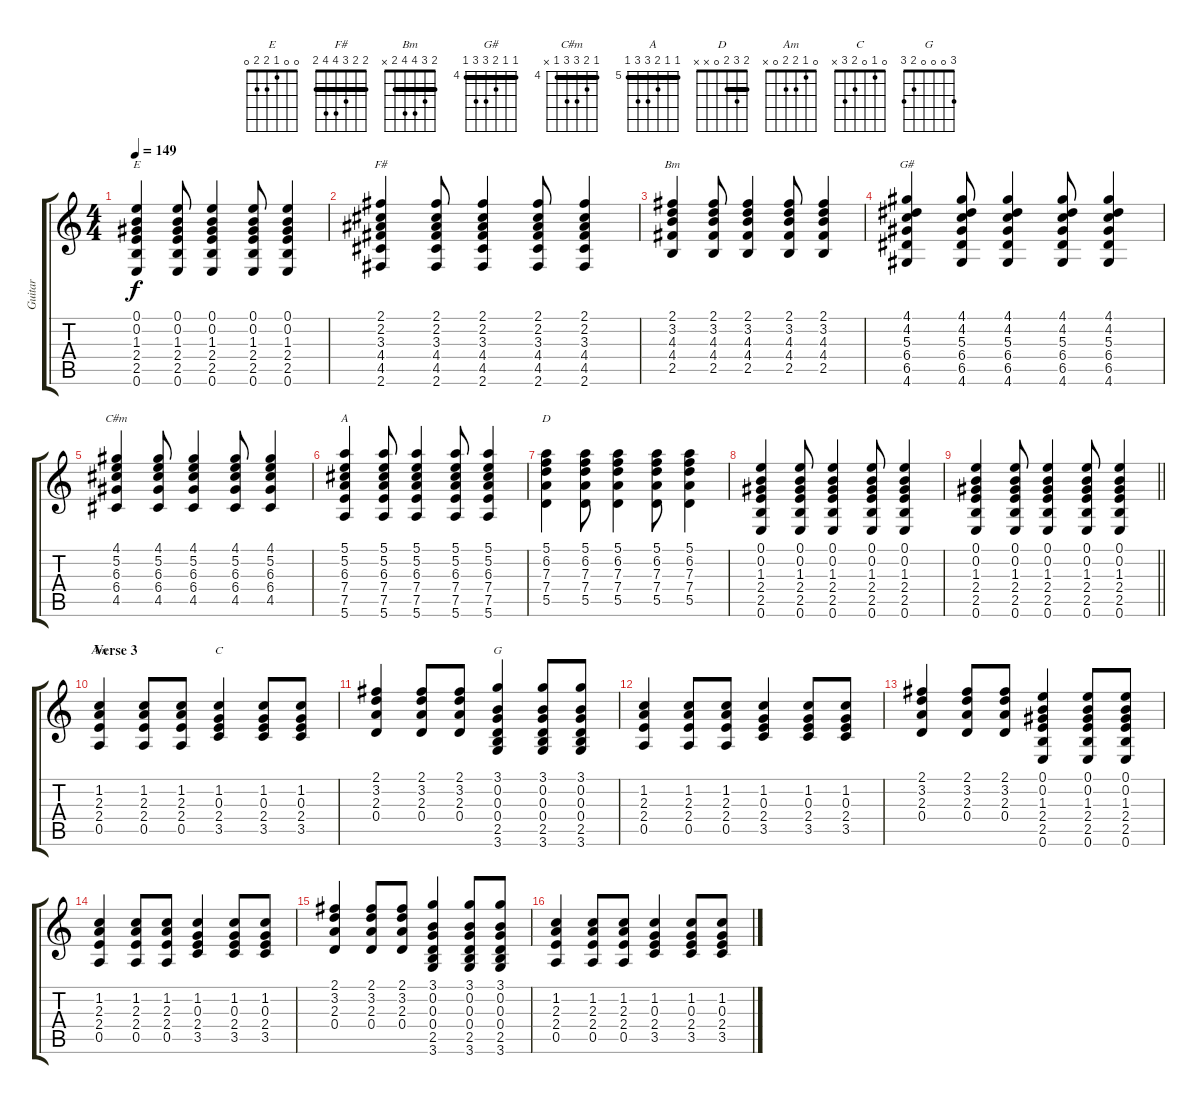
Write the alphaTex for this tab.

\track ("Guitar" "Guitar") {instrument electricguitarclean}
\staff {score tabs}
\tuning (E4 B3 G3 D3 A2 E2) {hide}
\chord ("E" 0 0 1 2 2 0)
\chord ("F#" 2 2 3 4 4 2) {barre 2}
\chord ("Bm" 2 3 4 4 2 x) {barre 2}
\chord ("G#" 4 4 5 6 6 4) {firstfret 4 barre 4}
\chord ("C#m" 4 5 6 6 4 x) {firstfret 4 barre 4}
\chord ("A" 5 5 6 7 7 5) {firstfret 5 barre 5}
\chord ("D" 2 3 2 0 x x) {barre 2}
\chord ("Am" 0 1 2 2 0 x)
\chord ("C" 0 1 0 2 3 x)
\chord ("G" 3 0 0 0 2 3)
\ts (4 4)
\tempo 149
\clef g2
\ks c
(0.1 0.2 1.3 2.4 2.5 0.6).4{ch "E" dy f} (0.1 0.2 1.3 2.4 2.5 0.6).8 (0.1 0.2 1.3 2.4 2.5 0.6).4 (0.1 0.2 1.3 2.4 2.5 0.6).8 (0.1 0.2 1.3 2.4 2.5 0.6).4 |
(2.1 2.2 3.3 4.4 4.5 2.6).4{ch "F#"} (2.1 2.2 3.3 4.4 4.5 2.6).8 (2.1 2.2 3.3 4.4 4.5 2.6).4 (2.1 2.2 3.3 4.4 4.5 2.6).8 (2.1 2.2 3.3 4.4 4.5 2.6).4 |
(2.1 3.2 4.3 4.4 2.5).4{ch "Bm"} (2.1 3.2 4.3 4.4 2.5).8 (2.1 3.2 4.3 4.4 2.5).4 (2.1 3.2 4.3 4.4 2.5).8 (2.1 3.2 4.3 4.4 2.5).4 |
(4.1 4.2 5.3 6.4 6.5 4.6).4{ch "G#"} (4.1 4.2 5.3 6.4 6.5 4.6).8 (4.1 4.2 5.3 6.4 6.5 4.6).4 (4.1 4.2 5.3 6.4 6.5 4.6).8 (4.1 4.2 5.3 6.4 6.5 4.6).4 |
(4.1 5.2 6.3 6.4 4.5).4{ch "C#m"} (4.1 5.2 6.3 6.4 4.5).8 (4.1 5.2 6.3 6.4 4.5).4 (4.1 5.2 6.3 6.4 4.5).8 (4.1 5.2 6.3 6.4 4.5).4 |
(5.1 5.2 6.3 7.4 7.5 5.6).4{ch "A"} (5.1 5.2 6.3 7.4 7.5 5.6).8 (5.1 5.2 6.3 7.4 7.5 5.6).4 (5.1 5.2 6.3 7.4 7.5 5.6).8 (5.1 5.2 6.3 7.4 7.5 5.6).4 |
(5.1 6.2 7.3 7.4 5.5).4{ch "D"} (5.1 6.2 7.3 7.4 5.5).8 (5.1 6.2 7.3 7.4 5.5).4 (5.1 6.2 7.3 7.4 5.5).8 (5.1 6.2 7.3 7.4 5.5).4 |
(0.1 0.2 1.3 2.4 2.5 0.6).4 (0.1 0.2 1.3 2.4 2.5 0.6).8 (0.1 0.2 1.3 2.4 2.5 0.6).4 (0.1 0.2 1.3 2.4 2.5 0.6).8 (0.1 0.2 1.3 2.4 2.5 0.6).4 |
\barLineRight lightlight
(0.1 0.2 1.3 2.4 2.5 0.6).4 (0.1 0.2 1.3 2.4 2.5 0.6).8 (0.1 0.2 1.3 2.4 2.5 0.6).4 (0.1 0.2 1.3 2.4 2.5 0.6).8 (0.1 0.2 1.3 2.4 2.5 0.6).4 |
\section ("" "Verse 3")
(1.2 2.3 2.4 0.5).4{ch "Am"} (1.2 2.3 2.4 0.5).8 (1.2 2.3 2.4 0.5).8 (1.2 0.3 2.4 3.5).4{ch "C"} (1.2 0.3 2.4 3.5).8 (1.2 0.3 2.4 3.5).8 |
(2.1 3.2 2.3 0.4).4 (2.1 3.2 2.3 0.4).8 (2.1 3.2 2.3 0.4).8 (3.1 0.2 0.3 0.4 2.5 3.6).4{ch "G"} (3.1 0.2 0.3 0.4 2.5 3.6).8 (3.1 0.2 0.3 0.4 2.5 3.6).8 |
(1.2 2.3 2.4 0.5).4 (1.2 2.3 2.4 0.5).8 (1.2 2.3 2.4 0.5).8 (1.2 0.3 2.4 3.5).4 (1.2 0.3 2.4 3.5).8 (1.2 0.3 2.4 3.5).8 |
(2.1 3.2 2.3 0.4).4 (2.1 3.2 2.3 0.4).8 (2.1 3.2 2.3 0.4).8 (0.1 0.2 1.3 2.4 2.5 0.6).4 (0.1 0.2 1.3 2.4 2.5 0.6).8 (0.1 0.2 1.3 2.4 2.5 0.6).8 |
(1.2 2.3 2.4 0.5).4 (1.2 2.3 2.4 0.5).8 (1.2 2.3 2.4 0.5).8 (1.2 0.3 2.4 3.5).4 (1.2 0.3 2.4 3.5).8 (1.2 0.3 2.4 3.5).8 |
(2.1 3.2 2.3 0.4).4 (2.1 3.2 2.3 0.4).8 (2.1 3.2 2.3 0.4).8 (3.1 0.2 0.3 0.4 2.5 3.6).4 (3.1 0.2 0.3 0.4 2.5 3.6).8 (3.1 0.2 0.3 0.4 2.5 3.6).8 |
(1.2 2.3 2.4 0.5).4 (1.2 2.3 2.4 0.5).8 (1.2 2.3 2.4 0.5).8 (1.2 0.3 2.4 3.5).4 (1.2 0.3 2.4 3.5).8 (1.2 0.3 2.4 3.5).8
